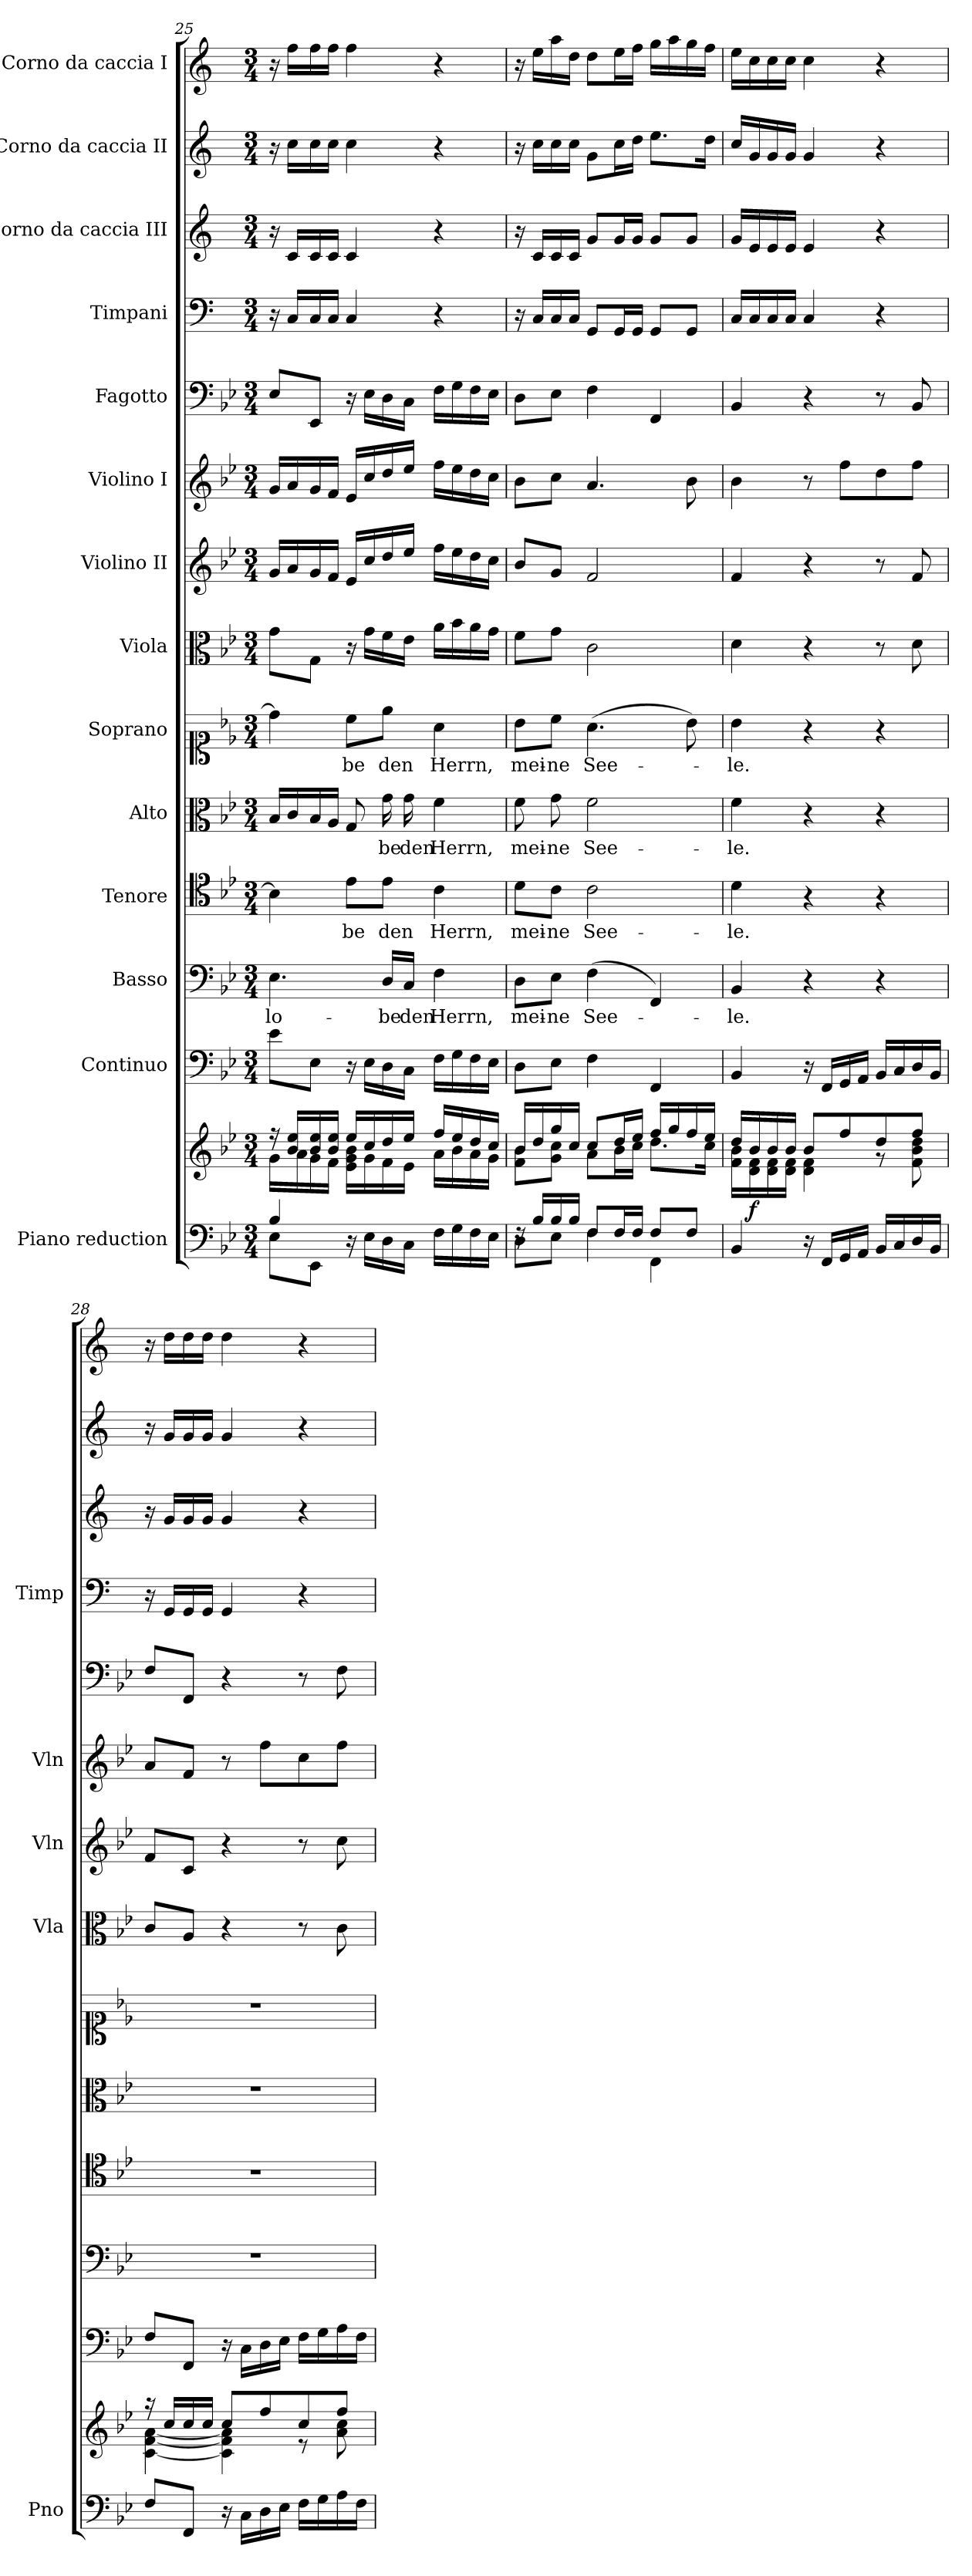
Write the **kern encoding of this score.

**kern	**kern	**dynam	**kern	**kern	**text	**kern	**text	**kern	**text	**kern	**text	**kern	**kern	**kern	**kern	**kern	**kern	**kern	**kern
*part14	*part14	*part14	*part13	*part12	*part12	*part11	*part11	*part10	*part10	*part9	*part9	*part8	*part7	*part6	*part5	*part4	*part3	*part2	*part1
*staff15	*staff14	*staff14/15	*staff13	*staff12	*staff12	*staff11	*staff11	*staff10	*staff10	*staff9	*staff9	*staff8	*staff7	*staff6	*staff5	*staff4	*staff3	*staff2	*staff1
*I"Piano reduction	*	*	*I"Continuo	*I"Basso	*	*I"Tenore	*	*I"Alto	*	*I"Soprano	*	*I"Viola	*I"Violino II	*I"Violino I	*I"Fagotto	*I"Timpani	*I"Corno da caccia III	*I"Corno da caccia II	*I"Corno da caccia I
*I'Pno	*	*	*	*	*	*	*	*	*	*	*	*I'Vla	*I'Vln	*I'Vln	*	*I'Timp	*	*	*
*clefF4	*clefG2	*	*clefF4	*clefF4	*	*clefC4	*	*clefC3	*	*clefC1	*	*clefC3	*clefG2	*clefG2	*clefF4	*clefF4	*clefG2	*clefG2	*clefG2
*	*	*	*	*	*	*	*	*	*	*	*	*	*	*	*	*ITrd1c2	*ITrd1c2	*ITrd1c2	*ITrd1c2
*k[b-e-]	*k[b-e-]	*	*k[b-e-]	*k[b-e-]	*	*k[b-e-]	*	*k[b-e-]	*	*k[b-e-]	*	*k[b-e-]	*k[b-e-]	*k[b-e-]	*k[b-e-]	*k[b-e-]	*k[b-e-]	*k[b-e-]	*k[b-e-]
*M3/4	*M3/4	*	*M3/4	*M3/4	*	*M3/4	*	*M3/4	*	*M3/4	*	*M3/4	*M3/4	*M3/4	*M3/4	*M3/4	*M3/4	*M3/4	*M3/4
=25	=25	=25	=25	=25	=25	=25	=25	=25	=25	=25	=25	=25	=25	=25	=25	=25	=25	=25	=25
*^	*^	*	*	*	*	*	*	*	*	*	*	*	*	*	*	*	*	*	*
!	!	!	!	!	!	!	!LO:LY:b	!	!	!	!	!	!	!	!	!	!	!	!	!	!
4B-/	8E-\L	16r	16g\LL	.	8e-\L	4.E-\	lo-	4B-\]	.	16B-/LL	.	4dd\]	.	8g\L	16g/LL	16g/LL	8E-/L	16r	16r	16r	16r
.	.	16b-/ 16ee-/LL	16a\	.	.	.	.	.	.	16c/	.	.	.	.	16a/	16a/	.	16BB-/LL	16B-/LL	16b-\LL	16ee-\LL
.	8EE-\J	16b-/ 16ee-/	16g\	.	8E-\J	.	.	.	.	16B-/	.	.	.	8G\J	16g/	16g/	8EE-/J	16BB-/	16B-/	16b-\	16ee-\
.	.	16b-/ 16ee-/JJ	16f\JJ	.	.	.	.	.	.	16A/JJ	.	.	.	.	16f/JJ	16f/JJ	.	16BB-/JJ	16B-/JJ	16b-\JJ	16ee-\JJ
!	!	!	!	!	!	!	!	!	!LO:LY:b	!	!	!	!LO:LY:b	!	!	!	!	!	!	!	!
16r	4ryy	16ee-/LL	16e-\ 16g\ 16b-\LL	.	16r	.	.	8e-\L	-be	8G/	.	8cc\L	-be	16r	16e-/LL	16e-/LL	16r	4BB-/	4B-/	4b-\	4ee-\
16E-\LL	.	16cc/	16g\	.	16E-\LL	.	.	.	.	.	.	.	.	16g\LL	16cc/	16cc/	16E-\LL	.	.	.	.
!	!	!	!	!	!	!	!LO:LY:b	!	!LO:LY:b	!	!LO:LY:b	!	!LO:LY:b	!	!	!	!	!	!	!	!
16D\	.	16dd/	16f\	.	16D\	16D/LL	-be	8e-\J	den	16g\	-be	8ee-\J	den	16f\	16dd/	16dd/	16D\	.	.	.	.
!	!	!	!	!	!	!	!LO:LY:b	!	!	!	!LO:LY:b	!	!	!	!	!	!	!	!	!	!
16C\JJ	.	16ee-/JJ	16e-\JJ	.	16C\JJ	16C/JJ	den	.	.	16g\	den	.	.	16e-\JJ	16ee-/JJ	16ee-/JJ	16C\JJ	.	.	.	.
!	!	!	!	!	!	!	!LO:LY:b	!	!LO:LY:b	!	!LO:LY:b	!	!LO:LY:b	!	!	!	!	!	!	!	!
16F\LL	4ryy	16ff/LL	16a\LL	.	16F\LL	4F\	Herrn,	4c\	Herrn,	4f\	Herrn,	4a\	Herrn,	16a\LL	16ff\LL	16ff\LL	16F\LL	4r	4r	4r	4r
16G\	.	16ee-/	16b-\	.	16G\	.	.	.	.	.	.	.	.	16b-\	16ee-\	16ee-\	16G\	.	.	.	.
16F\	.	16dd/	16a\	.	16F\	.	.	.	.	.	.	.	.	16a\	16dd\	16dd\	16F\	.	.	.	.
16E-\JJ	.	16cc/JJ	16g\JJ	.	16E-\JJ	.	.	.	.	.	.	.	.	16g\JJ	16cc\JJ	16cc\JJ	16E-\JJ	.	.	.	.
=26	=26	=26	=26	=26	=26	=26	=26	=26	=26	=26	=26	=26	=26	=26	=26	=26	=26	=26	=26	=26	=26
!	!	!	!	!	!	!	!LO:LY:b	!	!LO:LY:b	!	!LO:LY:b	!	!LO:LY:b	!	!	!	!	!	!	!	!
16rF	8D\L	16b-/LL	8f\ 8b-\L	.	8D\L	8D\L	mei-	8d\L	mei-	8f\	mei-	8b-\L	mei-	8f\L	8b-/L	8b-\L	8D\L	16r	16r	16r	16r
16B-/LL	.	16dd/	.	.	.	.	.	.	.	.	.	.	.	.	.	.	.	16BB-/LL	16B-/LL	16b-\LL	16dd\LL
!	!	!	!	!	!	!	!LO:LY:b	!	!LO:LY:b	!	!LO:LY:b	!	!LO:LY:b	!	!	!	!	!	!	!	!
16B-/	8E-\J	16gg/	8g\ 8cc\J	.	8E-\J	8E-\J	-ne	8c\J	-ne	8g\	-ne	8cc\J	-ne	8g\J	8g/J	8cc\J	8E-\J	16BB-/	16B-/	16b-\	16gg\
16B-/JJ	.	16cc/JJ	.	.	.	.	.	.	.	.	.	.	.	.	.	.	.	16BB-/JJ	16B-/JJ	16b-\JJ	16cc\JJ
!	!	!	!	!	!	!	!LO:LY:b	!	!LO:LY:b	!	!LO:LY:b	!	!LO:LY:b	!	!	!	!	!	!	!	!
8F/L	4F\	8cc/L	8a\L	.	4F\	(>4F\	See-	2c\	See-	2f\	See-	(>4.a\	See-	2c\	2f/	4.a/	4F\	8FF/L	8f/L	8f\L	8cc\L
16F/L	.	16dd/L	16b-\L	.	.	.	.	.	.	.	.	.	.	.	.	.	.	16FF/L	16f/L	16b-\L	16dd\L
16F/JJ	.	16ee-/JJ	16cc\JJ	.	.	.	.	.	.	.	.	.	.	.	.	.	.	16FF/JJ	16f/JJ	16cc\JJ	16ee-\JJ
8F/L	4FF\	16ff/LL	8.dd\L	.	4FF/	4FF/)	.	.	.	.	.	.	.	.	.	.	4FF/	8FF/L	8f/L	8.dd\L	16ff\LL
.	.	16gg/	.	.	.	.	.	.	.	.	.	.	.	.	.	.	.	.	.	.	16gg\
8F/J	.	16ff/	.	.	.	.	.	.	.	.	.	8b-\)	.	.	.	8b-\	.	8FF/J	8f/J	.	16ff\
.	.	16ee-/JJ	16cc\Jk	.	.	.	.	.	.	.	.	.	.	.	.	.	.	.	.	16cc\Jk	16ee-\JJ
*v	*v	*	*	*	*	*	*	*	*	*	*	*	*	*	*	*	*	*	*	*	*
=27	=27	=27	=27	=27	=27	=27	=27	=27	=27	=27	=27	=27	=27	=27	=27	=27	=27	=27	=27	=27
!	!	!	!	!	!	!LO:LY:b	!	!LO:LY:b	!	!LO:LY:b	!	!LO:LY:b	!	!	!	!	!	!	!	!
4BB-/	16dd/LL	16f\ 16b-\LL	.	4BB-/	4BB-/	-le.	4d\	-le.	4f\	-le.	4b-\	-le.	4d\	4f/	4b-\	4BB-/	16BB-/LL	16f/LL	16b-/LL	16dd\LL
!	!	!	!LO:DY:b	!	!	!	!	!	!	!	!	!	!	!	!	!	!	!	!	!
.	16b-/	16d\ 16f\	f	.	.	.	.	.	.	.	.	.	.	.	.	.	16BB-/	16d/	16f/	16b-\
.	16b-/	16d\ 16f\	.	.	.	.	.	.	.	.	.	.	.	.	.	.	16BB-/	16d/	16f/	16b-\
.	16b-/JJ	16d\ 16f\JJ	.	.	.	.	.	.	.	.	.	.	.	.	.	.	16BB-/JJ	16d/JJ	16f/JJ	16b-\JJ
16r	8b-/L	4d\ 4f\	.	16r	4r	.	4r	.	4r	.	4r	.	4r	4r	8r	4r	4BB-/	4d/	4f/	4b-\
16FF/LL	.	.	.	16FF/LL	.	.	.	.	.	.	.	.	.	.	.	.	.	.	.	.
16GG/	8ff/	.	.	16GG/	.	.	.	.	.	.	.	.	.	.	8ff\L	.	.	.	.	.
16AA/JJ	.	.	.	16AA/JJ	.	.	.	.	.	.	.	.	.	.	.	.	.	.	.	.
16BB-/LL	8dd/	8r	.	16BB-/LL	4r	.	4r	.	4r	.	4r	.	8r	8r	8dd\	8r	4r	4r	4r	4r
16C/	.	.	.	16C/	.	.	.	.	.	.	.	.	.	.	.	.	.	.	.	.
16D/	8ff/J	8f\ 8b-\ 8dd\	.	16D/	.	.	.	.	.	.	.	.	8d\	8f/	8ff\J	8BB-/	.	.	.	.
16BB-/JJ	.	.	.	16BB-/JJ	.	.	.	.	.	.	.	.	.	.	.	.	.	.	.	.
!!LO:PB:g=z
=28	=28	=28	=28	=28	=28	=28	=28	=28	=28	=28	=28	=28	=28	=28	=28	=28	=28	=28	=28	=28
8F/L	16r	[4c\ [4f\ [4a\	.	8F/L	2.r	.	2.r	.	2.r	.	2.r	.	8c/L	8f/L	8a/L	8F/L	16r	16r	16r	16r
.	16cc/LL	.	.	.	.	.	.	.	.	.	.	.	.	.	.	.	16FF/LL	16f/LL	16f/LL	16cc\LL
8FF/J	16cc/	.	.	8FF/J	.	.	.	.	.	.	.	.	8A/J	8c/J	8f/J	8FF/J	16FF/	16f/	16f/	16cc\
.	16cc/JJ	.	.	.	.	.	.	.	.	.	.	.	.	.	.	.	16FF/JJ	16f/JJ	16f/JJ	16cc\JJ
16r	8cc/L	4c\] 4f\] 4a\]	.	16r	.	.	.	.	.	.	.	.	4r	4r	8r	4r	4FF/	4f/	4f/	4cc\
16C\LL	.	.	.	16C\LL	.	.	.	.	.	.	.	.	.	.	.	.	.	.	.	.
16D\	8ff/	.	.	16D\	.	.	.	.	.	.	.	.	.	.	8ff\L	.	.	.	.	.
16E-\JJ	.	.	.	16E-\JJ	.	.	.	.	.	.	.	.	.	.	.	.	.	.	.	.
16F\LL	8cc/	8r	.	16F\LL	.	.	.	.	.	.	.	.	8r	8r	8cc\	8r	4r	4r	4r	4r
16G\	.	.	.	16G\	.	.	.	.	.	.	.	.	.	.	.	.	.	.	.	.
16A\	8ff/J	8a\ 8cc\	.	16A\	.	.	.	.	.	.	.	.	8c\	8cc\	8ff\J	8F\	.	.	.	.
16F\JJ	.	.	.	16F\JJ	.	.	.	.	.	.	.	.	.	.	.	.	.	.	.	.
*	*v	*v	*	*	*	*	*	*	*	*	*	*	*	*	*	*	*	*	*	*
=	=	=	=	=	=	=	=	=	=	=	=	=	=	=	=	=	=	=	=
*-	*-	*-	*-	*-	*-	*-	*-	*-	*-	*-	*-	*-	*-	*-	*-	*-	*-	*-	*-
